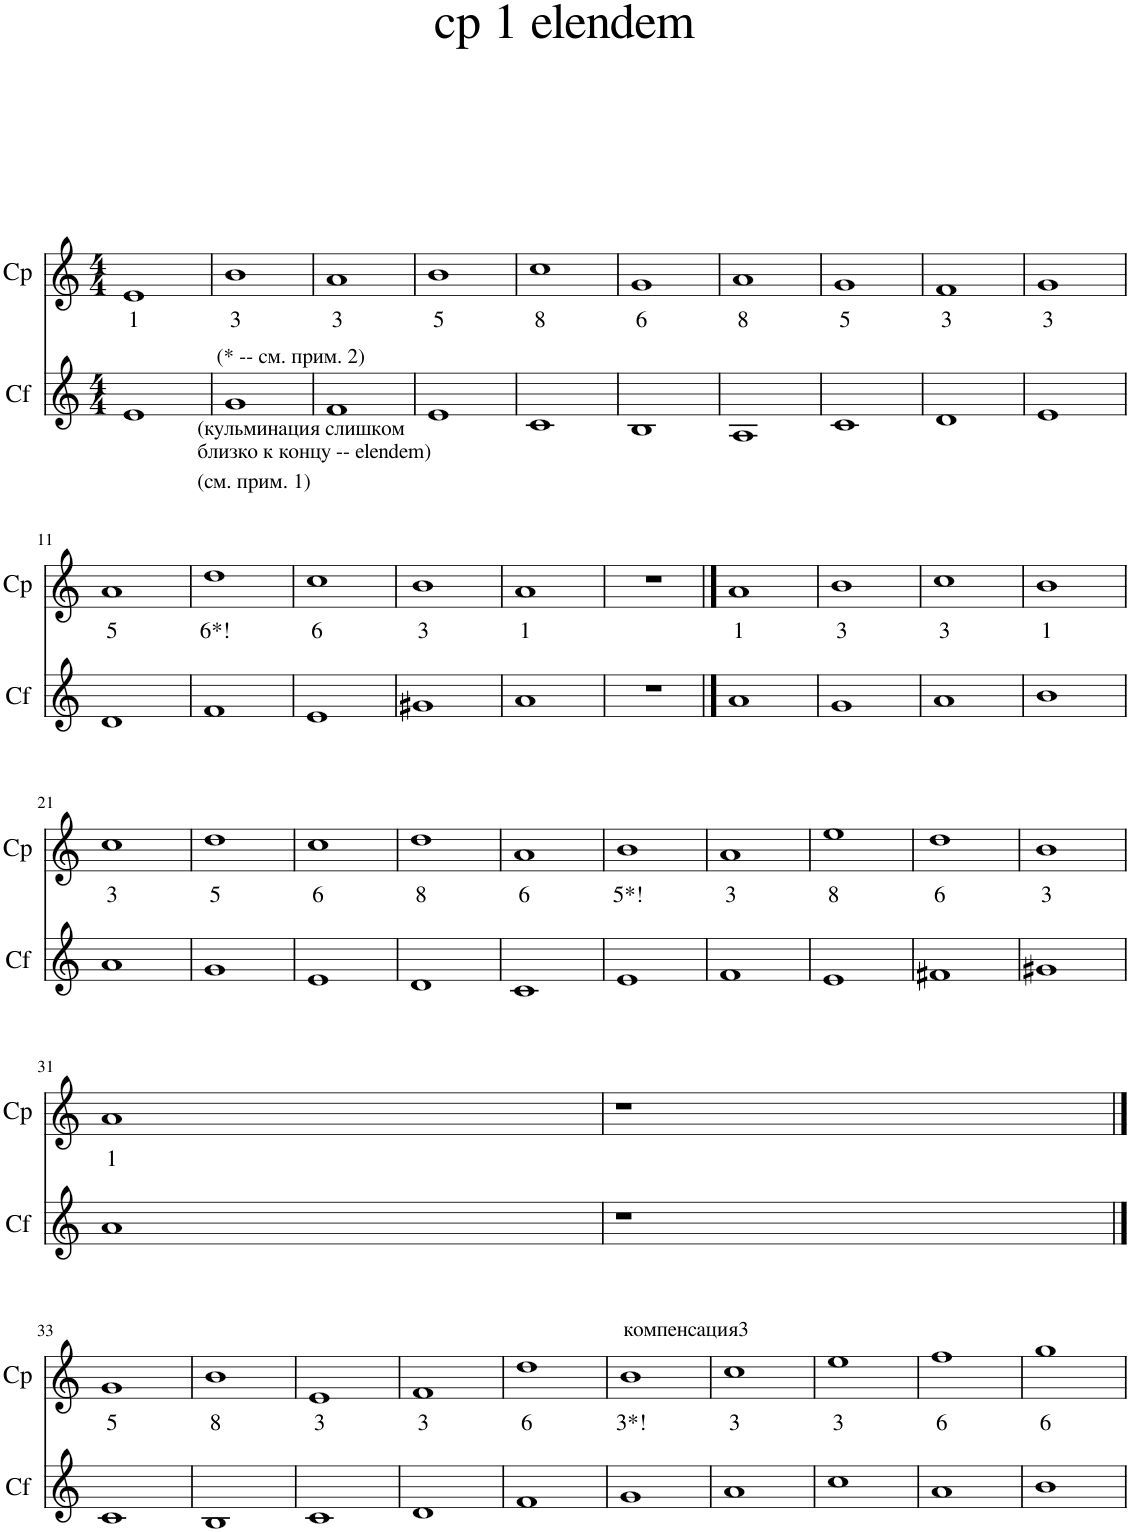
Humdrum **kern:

**kern	**kern	**text
*part2	*part1	*part1
*staff2	*staff1	*staff1
*I"Cf	*I"Cp	*
*I'Cf	*I'Cp	*
*clefG2	*clefG2	*
*k[]	*k[]	*
*M4/4	*M4/4	*
=1	=1	=1
!	!	!LO:LY:b
1e	1e	1
=2	=2	=2
!	!LO:TX:b:t=(* -- см. прим. 2)	!
!	!	!LO:LY:b
1g	1b	3
=3	=3	=3
!	!	!LO:LY:b
1f	1a	3
=4	=4	=4
!	!	!LO:LY:b
1e	1b	5
=5	=5	=5
!	!	!LO:LY:b
1c	1cc	8
=6	=6	=6
!	!	!LO:LY:b
1B	1g	6
=7	=7	=7
!	!	!LO:LY:b
1A	1a	8
=8	=8	=8
!	!	!LO:LY:b
1c	1g	5
=9	=9	=9
!	!	!LO:LY:b
1d	1f	3
=10	=10	=10
!	!	!LO:LY:b
1e	1g	3
!!LO:LB:g=z
=11	=11	=11
!	!	!LO:LY:b
1d	1a	5
=12	=12	=12
!	!LO:TX:a:t=(кульминация слишком	!
!	!LO:TX:a:t=близко к концу -- elendem)	!
!	!LO:TX:a:t=(см. прим. 1)	!
!	!	!LO:LY:b
1f	1dd	6*!
=13	=13	=13
!	!	!LO:LY:b
1e	1cc	6
=14	=14	=14
!	!	!LO:LY:b
1g#X	1b	3
=15	=15	=15
!	!	!LO:LY:b
1a	1a	1
=16	=16	=16
1r	1r	.
==17	==17	==17
!	!	!LO:LY:b
1a	1a	1
=18	=18	=18
!	!	!LO:LY:b
1g	1b	3
=19	=19	=19
!	!	!LO:LY:b
1a	1cc	3
=20	=20	=20
!	!	!LO:LY:b
1b	1b	1
!!LO:LB:g=z
=21	=21	=21
!	!	!LO:LY:b
1a	1cc	3
=22	=22	=22
!	!	!LO:LY:b
1g	1dd	5
=23	=23	=23
!	!	!LO:LY:b
1e	1cc	6
=24	=24	=24
!	!	!LO:LY:b
1d	1dd	8
=25	=25	=25
!	!	!LO:LY:b
1c	1a	6
=26	=26	=26
!	!	!LO:LY:b
1e	1b	5*!
=27	=27	=27
!	!	!LO:LY:b
1f	1a	3
=28	=28	=28
!	!	!LO:LY:b
1e	1ee	8
=29	=29	=29
!	!	!LO:LY:b
1f#X	1dd	6
=30	=30	=30
!	!	!LO:LY:b
1g#X	1b	3
!!LO:LB:g=z
=31	=31	=31
!	!	!LO:LY:b
1a	1a	1
=32	=32	=32
1r	1r	.
!!LO:LB:g=z
==33	==33	==33
!	!	!LO:LY:b
1c	1g	5
=34	=34	=34
!	!	!LO:LY:b
1B	1b	8
=35	=35	=35
!	!	!LO:LY:b
1c	1e	3
=36	=36	=36
!	!	!LO:LY:b
1d	1f	3
=37	=37	=37
!	!	!LO:LY:b
1f	1dd	6
=38	=38	=38
!	!LO:TX:a:t=компенсация3	!
!	!	!LO:LY:b
1g	1b	3*!
=39	=39	=39
!	!	!LO:LY:b
1a	1cc	3
=40	=40	=40
!	!	!LO:LY:b
1cc	1ee	3
=41	=41	=41
!	!	!LO:LY:b
1a	1ff	6
=42	=42	=42
!	!	!LO:LY:b
1b	1gg	6
=	=	=
*-	*-	*-
